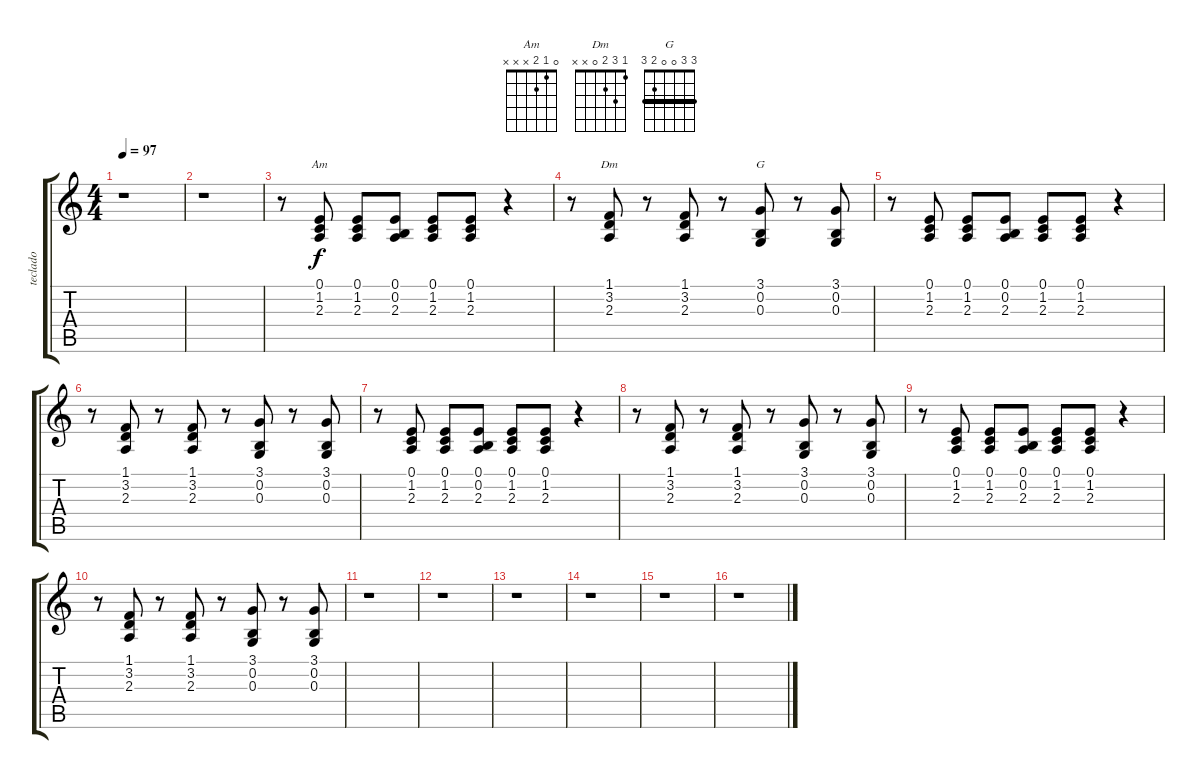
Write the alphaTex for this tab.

\track ("teclado" "teclado") {instrument electricpiano2}
\staff {score tabs}
\tuning (E4 B3 G3 D3 A2 E2) {hide}
\chord ("Am" 0 1 2 x x x)
\chord ("Dm" 1 3 2 0 x x)
\chord ("G" 3 3 0 0 2 3) {barre 3}
\ts (4 4)
\tempo 97
\clef g2
\ks c
r.1{dy f} |
r.1 |
r.8 (0.1 1.2 2.3).8{ch "Am"} (0.1 1.2 2.3).8 (0.1 0.2 2.3).8 (0.1 1.2 2.3).8 (0.1 1.2 2.3).8 r.4 |
r.8 (1.1 3.2 2.3).8{ch "Dm"} r.8 (1.1 3.2 2.3).8 r.8 (3.1 0.2 0.3).8{ch "G"} r.8 (3.1 0.2 0.3).8 |
r.8 (0.1 1.2 2.3).8 (0.1 1.2 2.3).8 (0.1 0.2 2.3).8 (0.1 1.2 2.3).8 (0.1 1.2 2.3).8 r.4 |
r.8 (1.1 3.2 2.3).8 r.8 (1.1 3.2 2.3).8 r.8 (3.1 0.2 0.3).8 r.8 (3.1 0.2 0.3).8 |
r.8 (0.1 1.2 2.3).8 (0.1 1.2 2.3).8 (0.1 0.2 2.3).8 (0.1 1.2 2.3).8 (0.1 1.2 2.3).8 r.4 |
r.8 (1.1 3.2 2.3).8 r.8 (1.1 3.2 2.3).8 r.8 (3.1 0.2 0.3).8 r.8 (3.1 0.2 0.3).8 |
r.8 (0.1 1.2 2.3).8 (0.1 1.2 2.3).8 (0.1 0.2 2.3).8 (0.1 1.2 2.3).8 (0.1 1.2 2.3).8 r.4 |
r.8 (1.1 3.2 2.3).8 r.8 (1.1 3.2 2.3).8 r.8 (3.1 0.2 0.3).8 r.8 (3.1 0.2 0.3).8 |
r.1 |
r.1 |
r.1 |
r.1 |
r.1 |
r.1
